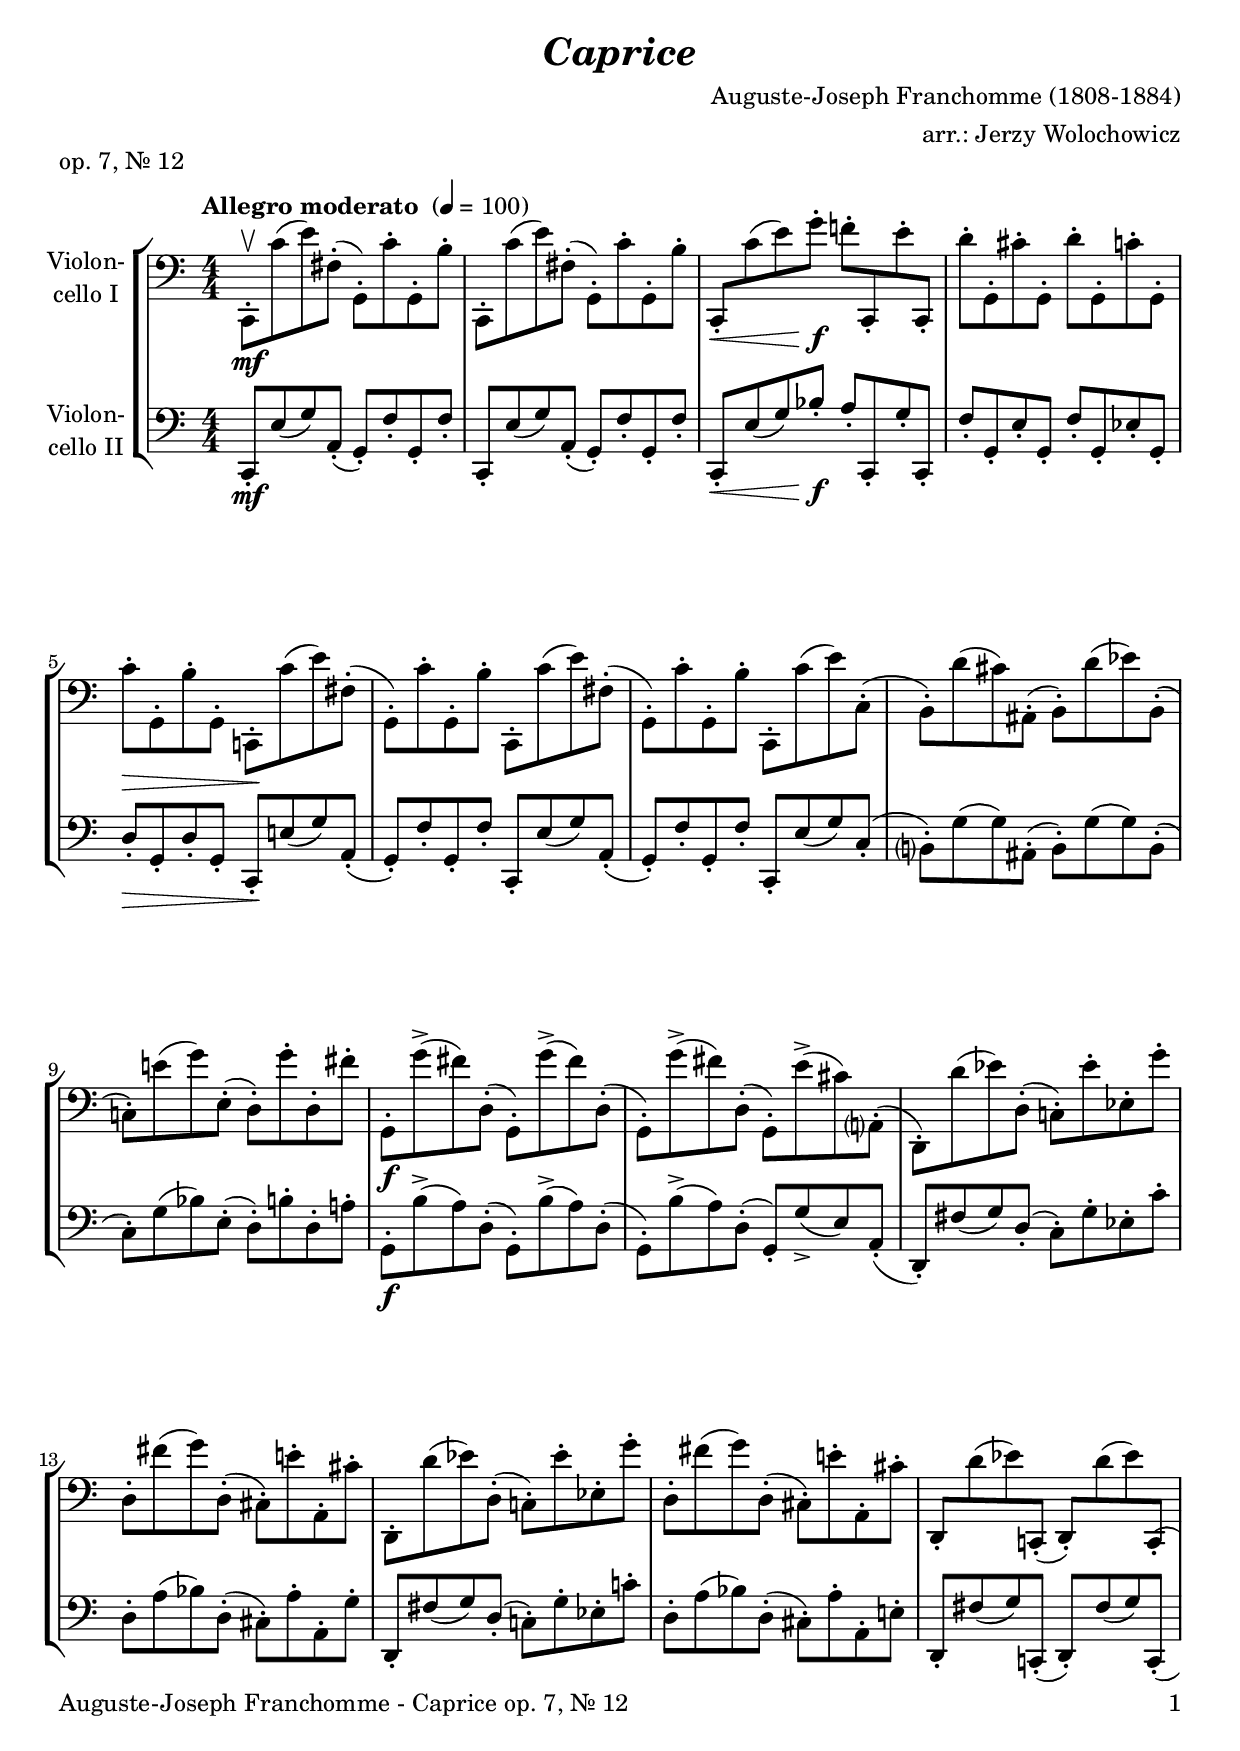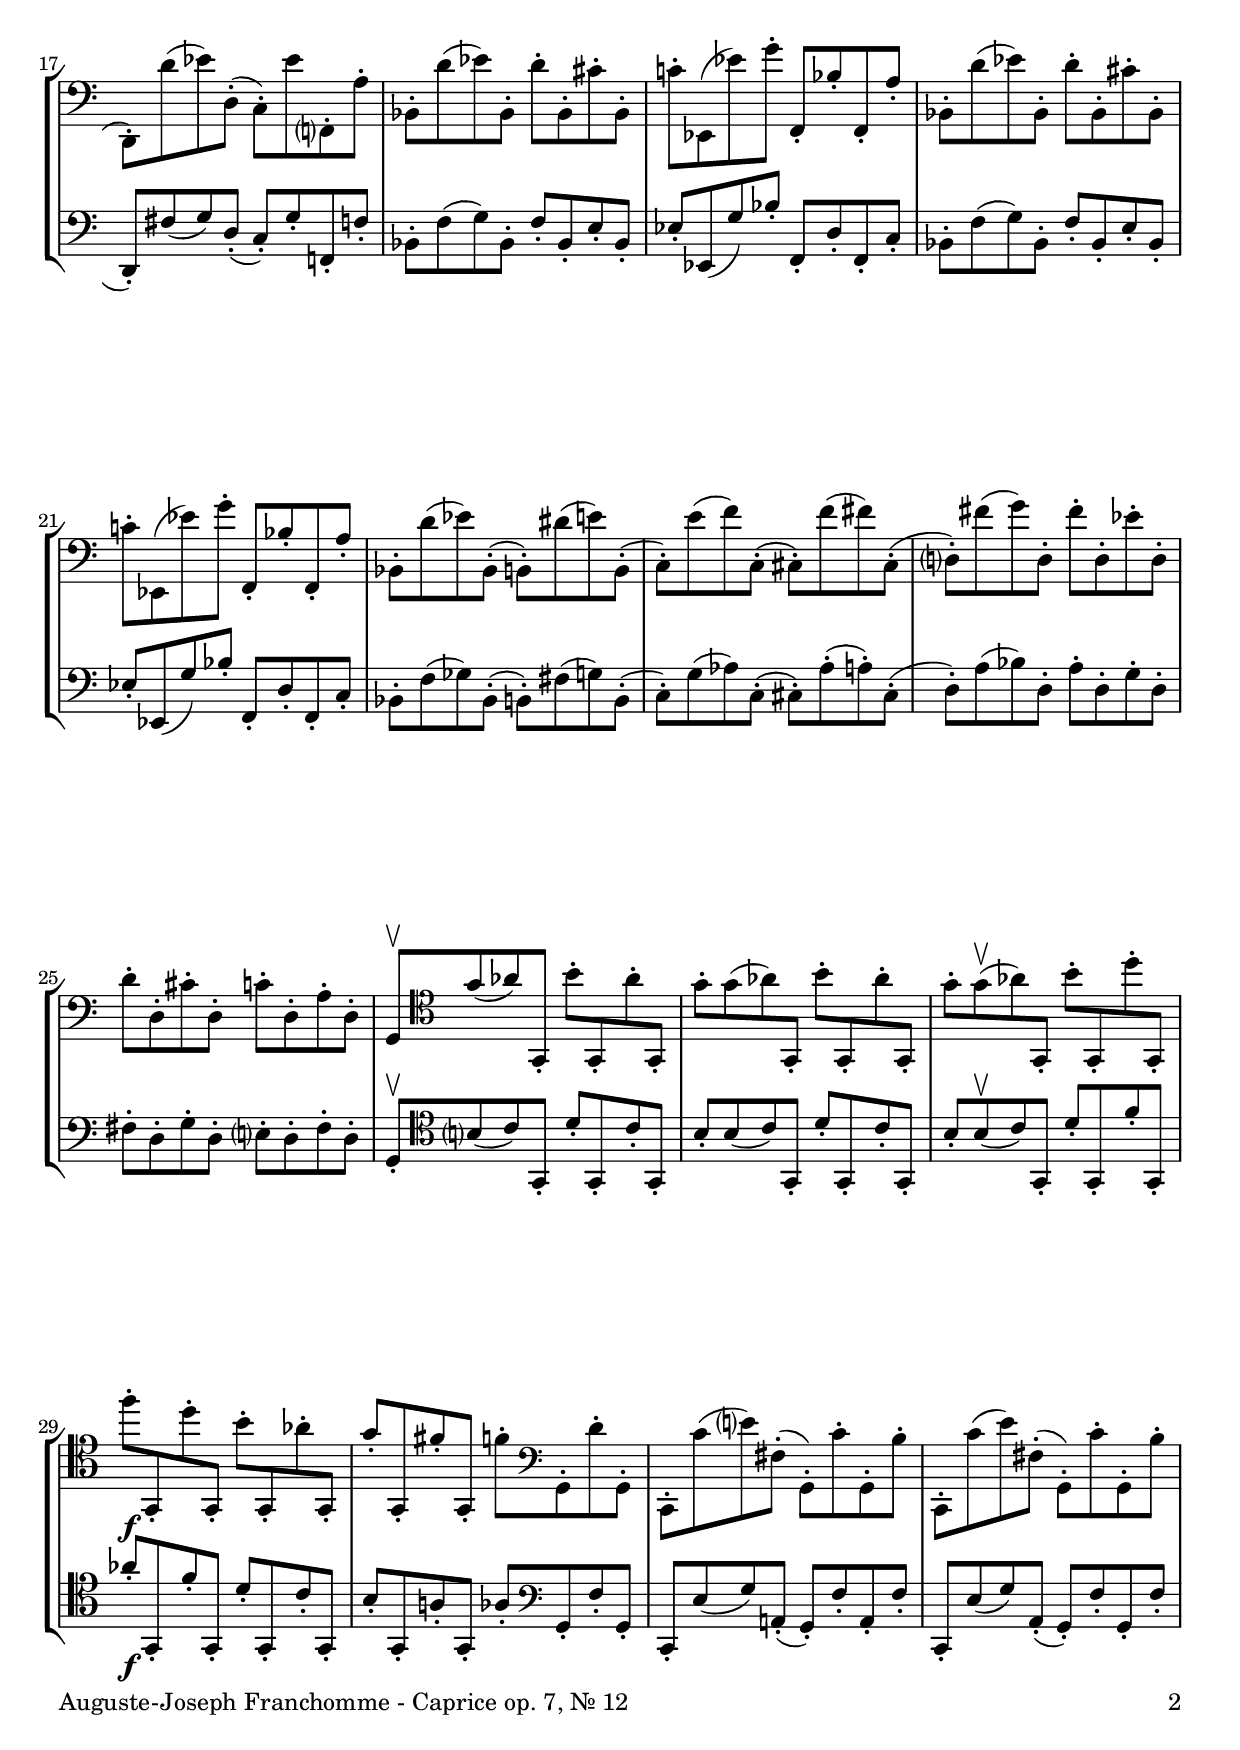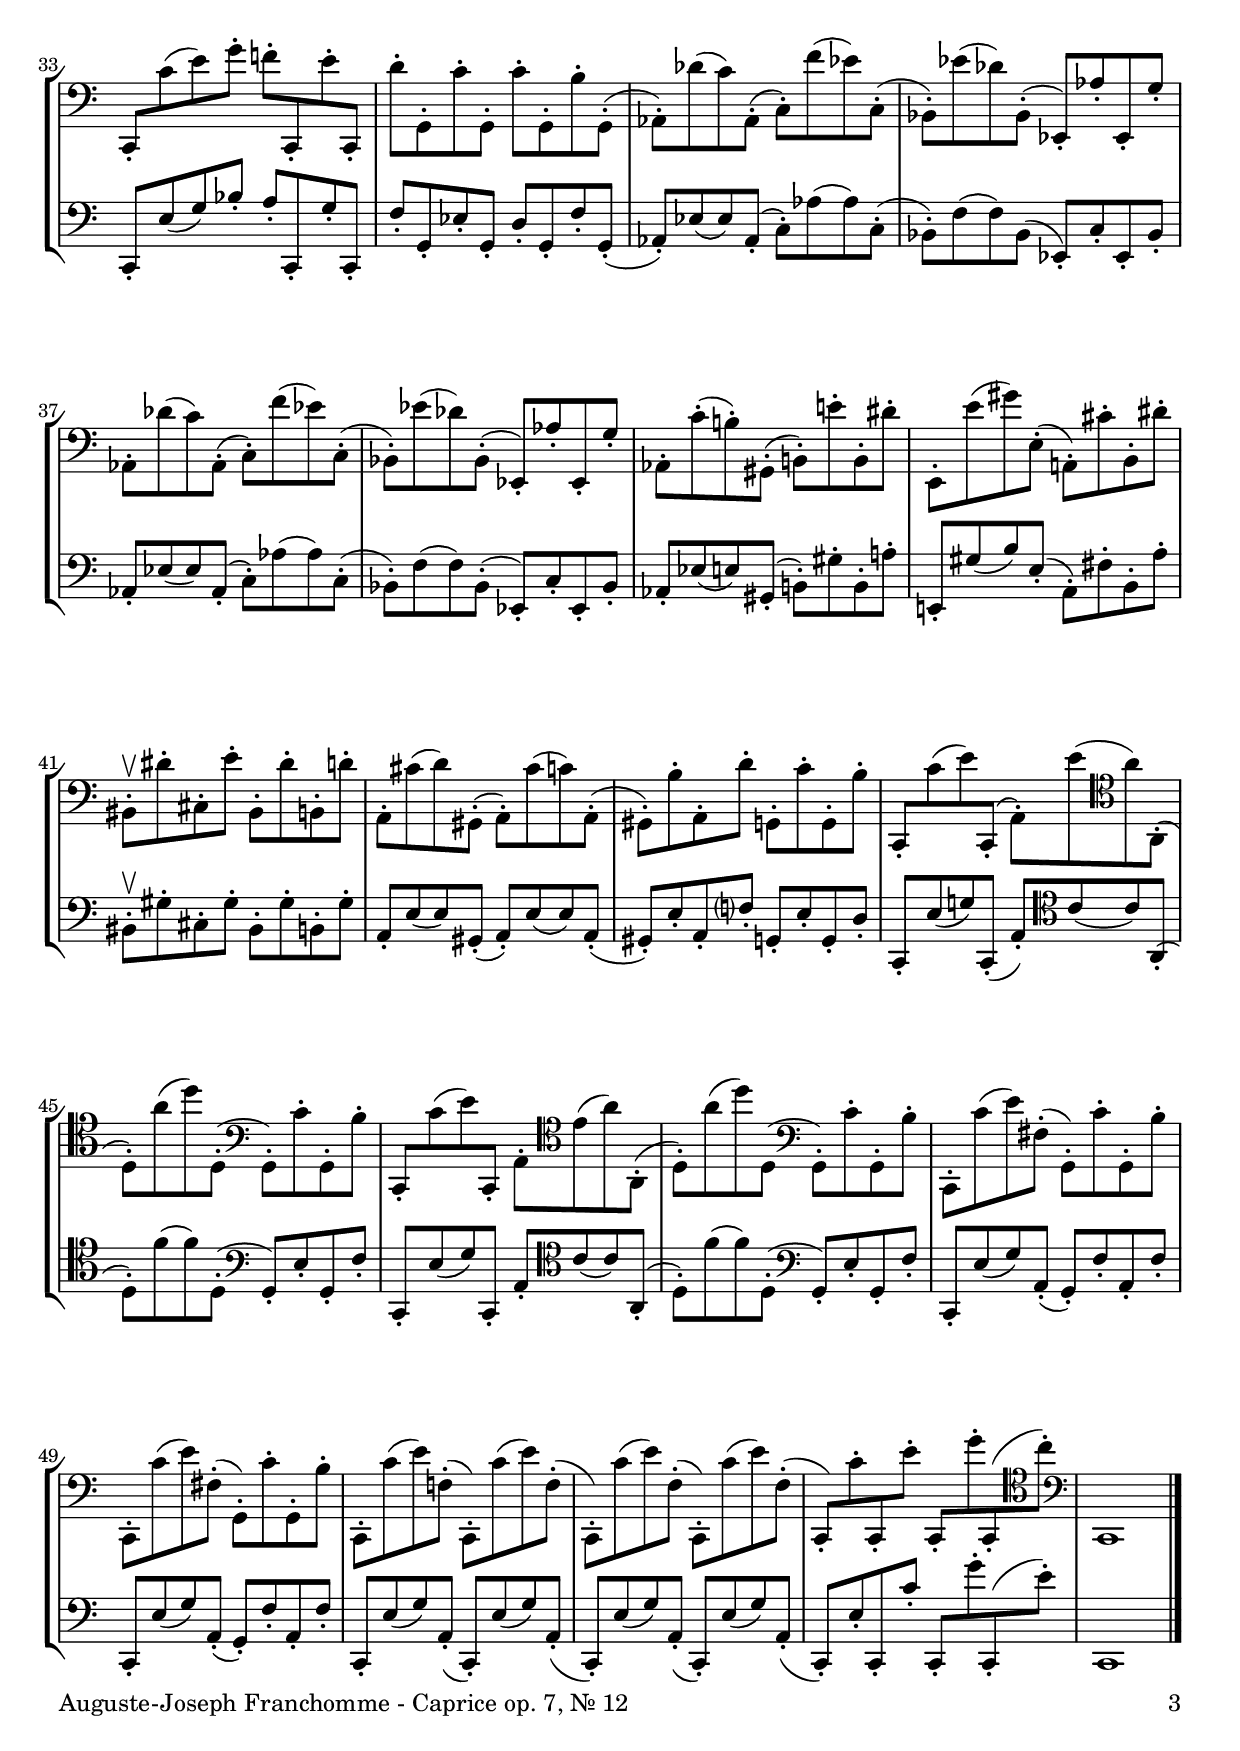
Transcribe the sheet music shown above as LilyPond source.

\version "2.18.2"
\include "deutsch.ly"
  
#(set-global-staff-size 21)

\header {
  title     = \markup \bold \italic "Caprice"
  composer  = "Auguste-Joseph Franchomme (1808-1884)"
  arranger  = "arr.: Jerzy Wolochowicz"
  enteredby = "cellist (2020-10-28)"
  piece     = "op. 7, Nr. 12"
}

voiceconsts = {
  \key c \major
  \time 4/4
  \clef "bass"
  \numericTimeSignature
  \compressFullBarRests
  % Set default beaming for all staves
%  \set Timing.beamExceptions = #'()
%  \set Timing.baseMoment     = #(ly:make-moment 1 4)
%  \set Timing.beatStructure  = #'(1 1 1)
  \tempo "Allegro moderato " 4=100
}

micl = "clarinet"
mifl = "flute"
miob = "oboe"
mifh = "french horn"
misx = "tenor sax"
mist = "string ensemble 1"
miba = "cello"

rit = \mark \markup \box \italic "rit."

va = \relative c, {
  \voiceconsts

  c8-.\upbow\mf c''( e) fis,(-. g,)-. c'-. g,-. h'-.
  c,,-. c''( e) fis,(-. g,)-. c'-. g,-. h'-.
  c,,-.\< c''( e) g-.\!\f f!-. c,,-. e''-. c,,-.
  d''-. g,,-. cis'-. g,-. d''-. g,,-. c'-. g,-.
  c'-.\> g,-. h'-. g,-. c,!-.\! c''( e) fis,(-.

  g,)-. c'-. g,-. h'-. c,,-. c''( e) fis,(-.
  g,)-. c'-. g,-. h'-. c,,-. c''( e) c,(-.
  h)-. d'( cis) ais,(-. h)-. d'( es) h,(-.
  c!)-. e'!( g) e,(-. d)-. g'-. d,-. fis'-.
  g,,-.\f g''(-> fis) d,(-. g,)-. g''(-> fis) d,(-.

  g,)-. g''(-> fis) d,(-. g,)-. e''(-> cis) a,?(-.
  d,)-. d''( es) d,(-. c!)-. es'-. es,-. g'-.
  d,-. fis'( g) d,(-. cis)-. e'!-. a,,-. cis'-.
  d,,-. d''( es) d,(-. c!)-. es'-. es,-. g'-.
  d,-. fis'( g) d,(-. cis)-. e'!-. a,,-. cis'-.

  d,,-. d''( es) c,,!(-. d)-. d''( es) c,,(-.
  d)-. d''( es) d,(-. c)-. es' f,,?-. a'-.
  b,-. d'( es) b,-. d'-. b,-. cis'-. b,-.
  c'!-. es,,( es'') g-. f,,-. b'-. f,-. a'-.
  b,-. d'( es) b,-. d'-. b,-. cis'-. b,-.

  c'!-. es,,( es'') g-. f,,-. b'-. f,-. a'-.
  b,-. d'( es) b,(-. h)-. dis'( e) h,(-.
  c)-. e'( f) c,(-. cis)-. f'( fis) cis,(-.
  d?)-. fis'( g) d,-. fis'-. d,-. es'-. d,-.
  d'-. d,-. cis'-. d,-. c'-. d,-. a'-. d,-.

  g,\upbow \clef "tenor" g''( as) g,,-. h''-. g,,-. as''-. g,,-.
  g''-. g( as) g,,-. h''-. g,,-. as''-. g,,-.
  g''-. g(\upbow as) g,,-. h''-.  g,,-. d'''-. g,,,-.
  f'''-.\f g,,,-. d'''-. g,,,-. h''-. g,,-. as''-. g,,-.

  g''-. g,,-. fis''-. g,,-. f''-. \clef "bass" g,,-. d''-. g,,-.
  c,-. c''( e?) fis,(-. g,)-. c'-. g,-. h'-.
  c,,-. c''( e) fis,(-. g,)-. c'-. g,-. h'-.
  c,,-. c''( e) g-. f!-. c,,-. e''-. c,,-.
  d''-. g,,-. c'-. g,-. c'-. g,-. h'-. g,(-.

  as)-. des'( c) as,(-. c)-. f'( es) c,(-.
  b)-. es'( des) b,(-. es,)-. as'-. es,-. g'-.
  as,-. des'( c) as,(-. c)-. f'( es) c,(-.
  b)-. es'( des) b,(-. es,)-. as'-. es,-. g'-.
  as,-. c'(-. h!)-. gis,(-. h!)-. e'!-. h,-. dis'-.

  e,,-. e''( gis) e,(-. a,!)-. cis'-. h,-. dis'-.
  his,-.\upbow dis'-. cis,-. e'-. his,-. dis'-. h,-. d'-.
  a,-. cis'( d) gis,,(-. a)-. cis'( c) a,(-.
  gis)-. h'-. a,-. d'-. g,,!-. c'-. g,-. h'-.

  c,,-. c''( e) c,,(-. a')-. e''(\clef "tenor" a) a,,(-.
  d)-. a''( d) d,,-.(-. \clef "bass" g,)-. c'-. g,-. h'-.
  c,,-. c''( e) c,,-. a'-. \clef "tenor" e''( a) a,,(-.
  d)-. a''( d) d,,( \clef "bass" g,)-. c'-. g,-. h'-.

  c,,-. c''( e) fis,(-. g,)-. c'-. g,-. h'-.
  c,,-. c''( e) fis,(-. g,)-. c'-. g,-. h'-.
  c,,-. c''( e) f,!(-. c,)-. c''( e) f,(-.

  c,)-. c''( e) f,(-. c,)-. c''( e) f,(-.
  c,)-. c''-. c,,-. e''-. c,,-. g'''-. c,,,(-. \clef "tenor"
  c''')-. \clef "bass"
  c,,,1 \bar "|."
}

vb = \relative c, {
  \voiceconsts

  c8-.\mf e'( g) a,(-. g)-. f'-. g,-. f'-.
  c,-. e'( g) a,(-. g)-. f'-. g,-. f'-.
  c,-.\< e'( g) b-.\!\f a-. c,,-. g''-. c,,-.
  f'-. g,-. e'-. g,-. f'-. g,-. es'-. g,-.

  d'-.\> g,-. d'-. g,-. c,-.\! e'!( g) a,(-.
  g)-. f'-. g,-. f'-. c,-. e'( g) a,(-.
  g)-. f'-. g,-. f'-. c,-. e'( g) c,(-.
  h?)-. g'( g) ais,(-. h)-. g'( g) h,(-.
  c)-. g'( b)  e,(-. d)-. h'-. d,-. a'!-.

  g,-.\f h'(-> a) d,(-. g,)-. h'(-> a) d,(-.
  g,)-. h'(-> a) d,(-. g,)-. g'(-> e) a,(-.
  d,)-. fis'( g) d(-. c)-. g'-. es-. c'-.
  d,-. a'( b) d,(-. cis)-. a'-. a,-. g'-.
  d,-. fis'( g) d(-. c!)-. g'-. es-. c'!-.

  d,-. a'( b) d,(-. cis)-. a'-. a,-. e'!-.
  d,-. fis'( g) c,,!(-. d)-. fis'( g) c,,(-.
  d)-. fis'( g) d(-. c)-. g'-. f,!-. f'!-.
  b,-. f'( g) b,-. f'-. b,-. e-. b-.
  es-. es,( g') b-. f,-. d'-. f,-. c'-.

  b-. f'( g) b,-. f'-. b,-. e-. b-.
  es-. es,( g') b-. f,-. d'-. f,-. c'-.
  b-. f'( ges) b,(-. h)-. fis'( g) h,(-.
  c)-. g'( as) c,(-. cis)-. as'(-. a)-. cis,(-.
  d)-. a'( b) d,-. a'-. d,-. g-. d-.

  fis-. d-. g-. d-. e?-. d-. fis-. d-.
  g,-.\upbow \clef "tenor" h'?( c) g,-. d''-. g,,-. c'-. g,-.
  h'-. h( c) g,-. d''-. g,,-. c'-. g,-.
  h'-. h(\upbow c) g,-. d''-. g,,-. f''-. g,,-.

  as''-.\f g,,-. f''-. g,,-. d''-. g,,-. c'-. g,-.
  h'-. g,-. a'!-. g,-. as'-. \clef "bass" g,-. f'-. g,-.
  c,-. e'( g) a,!(-. g)-. f'-. a,-. f'-.
  c,-. e'( g) a,(-. g)-. f'-. g,-. f'-.

  c,-. e'( g) b-. a-. c,,-. g''-. c,,-.
  f'-. g,-. es'-. g,-. d'-. g,-. f'-. g,(-.
  as)-. es'( es) as,(-. c)-. as'( as) c,(-.
  b)-. f'( f) b,( es,)-. c'-. es,-. b'-.
  as-. es'( es) as,(-. c)-. as'( as) c,(-.

  b)-. f'( f) b,(-. es,)-. c'-. es,-. b'-.
  as-. es'( e) gis,(-. h!)-. gis'-. h,-. a'!-.
  e,!-. gis'( h) e,(-. a,)-. fis'-. h,-. a'-.
  his,-.\upbow gis'-. cis,-. gis'-. his,-. gis'-. h,-. gis'-.
  a,-. e'( e) gis,(-. a)-. e'( e) a,(-.

  gis)-. e'-. a,-. f'?-. g,-. e'-. g,-. d'-.
  c,-. e'( g!) c,,(-. a')-. \clef "tenor" c'( c) a,(-.
  d)-. f'( f) d,(-. \clef "bass" g,)-. e'-. g,-. f'-.
  c,-. e'( g) c,,-. a'-. \clef "tenor" c'( c) a,(-.

  d)-. f'( f) d,(-. \clef "bass" g,)-. e'-. g,-. f'-.
  c,-. e'( g) a,(-. g)-. f'-. a,-. f'-.
  c,-. e'( g) a,(-. g)-. f'-. a,-. f'-.

  c,-. e'( g) a,(-. c,)-. e'( g) a,(-.
  c,)-. e'( g) a,(-. c,)-. e'( g) a,(-.
  c,)-. e'-. c,-. c''-. c,,-. g'''-.  c,,,(-. e'')-.
  c,,1 \bar "|."
}


music = \new StaffGroup <<
      \new Staff {
	\set Staff.midiInstrument = \miba
	\set Staff.instrumentName = \markup \center-column { "Violon-" "cello I" }
	\transpose c c { \va }
      }

      \new Staff {
	\set Staff.midiInstrument = \miba
	\set Staff.instrumentName = \markup \center-column { "Violon-" "cello II" }
	\transpose c c { \vb }
      }
>>

\book {
   \paper {
    print-page-number = ##t
    print-first-page-number = ##t
    ragged-last-bottom = ##f
    oddHeaderMarkup = \markup \null
    evenHeaderMarkup = \markup \null
    oddFooterMarkup = \markup {
      \fill-line {
        \on-the-fly #print-page-number-check-first
        "Auguste-Joseph Franchomme - Caprice op. 7, Nr. 12" \fromproperty #'page:page-number-string
      }
    }
    evenFooterMarkup = \oddFooterMarkup
  } \score {
    \music
    \layout {}
  }

  \score {
    \unfoldRepeats \music

    \midi {
      \context {
        \Score
      }
    }
  }
}